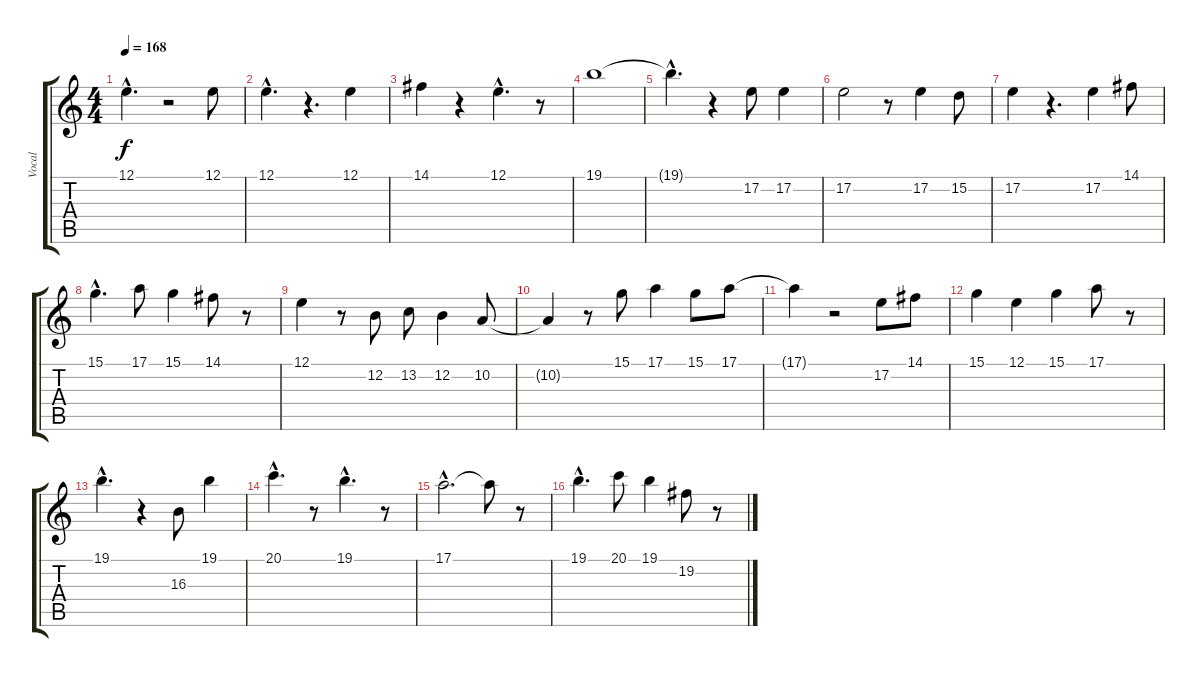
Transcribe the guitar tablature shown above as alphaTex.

\track ("Vocal" "Vocal") {instrument tenorsax}
\staff {score tabs}
\tuning (E4 B3 G3 D3 A2 E2) {hide}
\ts (4 4)
\tempo 168
\clef g2
\ks c
12.1{hac}.4{d dy f} r.2 12.1.8 |
12.1{hac}.4{d} r.4{d} 12.1.4 |
14.1.4 r.4 12.1{hac}.4{d} r.8 |
19.1.1 |
19.1{hac t}.4{d} r.4 17.2.8 17.2.4 |
17.2.2 r.8 17.2.4 15.2.8 |
17.2.4 r.4{d} 17.2.4 14.1.8 |
15.1{hac}.4{d} 17.1.8 15.1.4 14.1.8 r.8 |
12.1.4 r.8 12.2.8 13.2.8 12.2.4 10.2.8 |
10.2{t}.4 r.8 15.1.8 17.1.4 15.1.8 17.1.8 |
17.1{t}.4 r.2 17.2.8 14.1.8 |
15.1.4 12.1.4 15.1.4 17.1.8 r.8 |
19.1{hac}.4{d} r.4 16.3.8 19.1.4 |
20.1{hac}.4{d} r.8 19.1{hac}.4{d} r.8 |
17.1{hac}.2{d} 17.1{t}.8 r.8 |
19.1{hac}.4{d} 20.1.8 19.1.4 19.2.8 r.8
